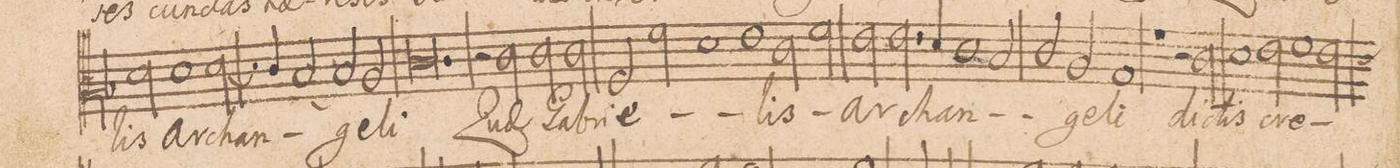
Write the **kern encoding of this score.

**kern	**text
*I"ALTVS.	*
*clefC3	*
*k[b-]	*
*met(C|)	*
*M2/1	*
2d\	-lis
1d	ar-
[<2d\	-chan-
=24-	=24-
4d\]	.
4c/	.
[<2B-/	.
2B-/]	.
2A/	-ge-
=25-	=25-
0.c	-li
=26-	=26-
2r	.
2c\	Quae
=27-	=27-
2c\	Ga-
2c\	-bri-
2F/	-e-
2f\	.
=28-	=28-
1d	.
1e	.
=29-	=29-
2c\	lis
2f\	.
2e\	ar-
2.e\	-chan-
=30-	=30-
4d/	.
1c	.
2B-/	.
=31-	=31-
2c/	.
2A/	-ge-
1G	-li
=32-	=32-
1rg	.
2r	.
2c\	di-
=33-	=33-
1d	-ctis
2e\	cre-
1f\	.
=34-	=34-
*custos:d	*
2e\	.
*-	*-
